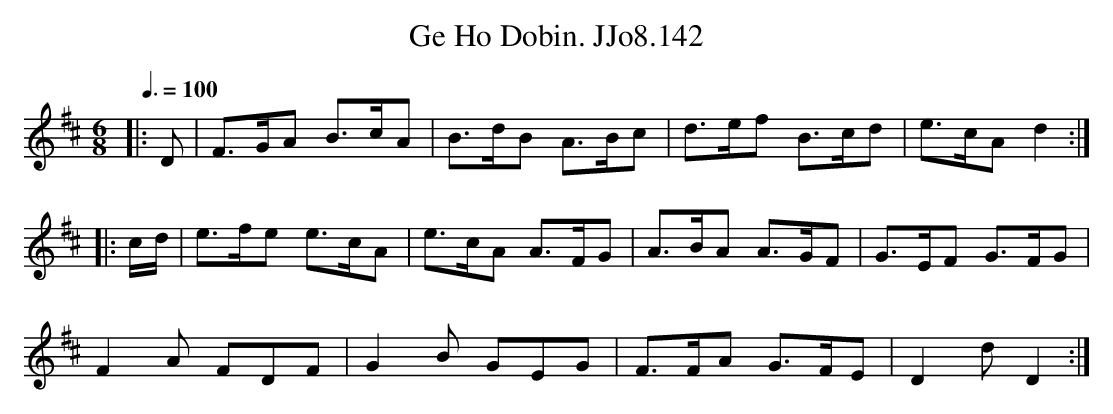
X:1
T:Ge Ho Dobin. JJo8.142
M:6/8
L:1/8
Q:3/8=100
K:D
|:D|F>GA B>cA|B>dB A>Bc|d>ef B>cd|e>cAd2:|
|:c/d/|e>fe e>cA|e>cA A>FG|A>BA A>GF|G>EF G>FG|
F2A FDF|G2B GEG|F>FA G>FE|D2dD2:|
